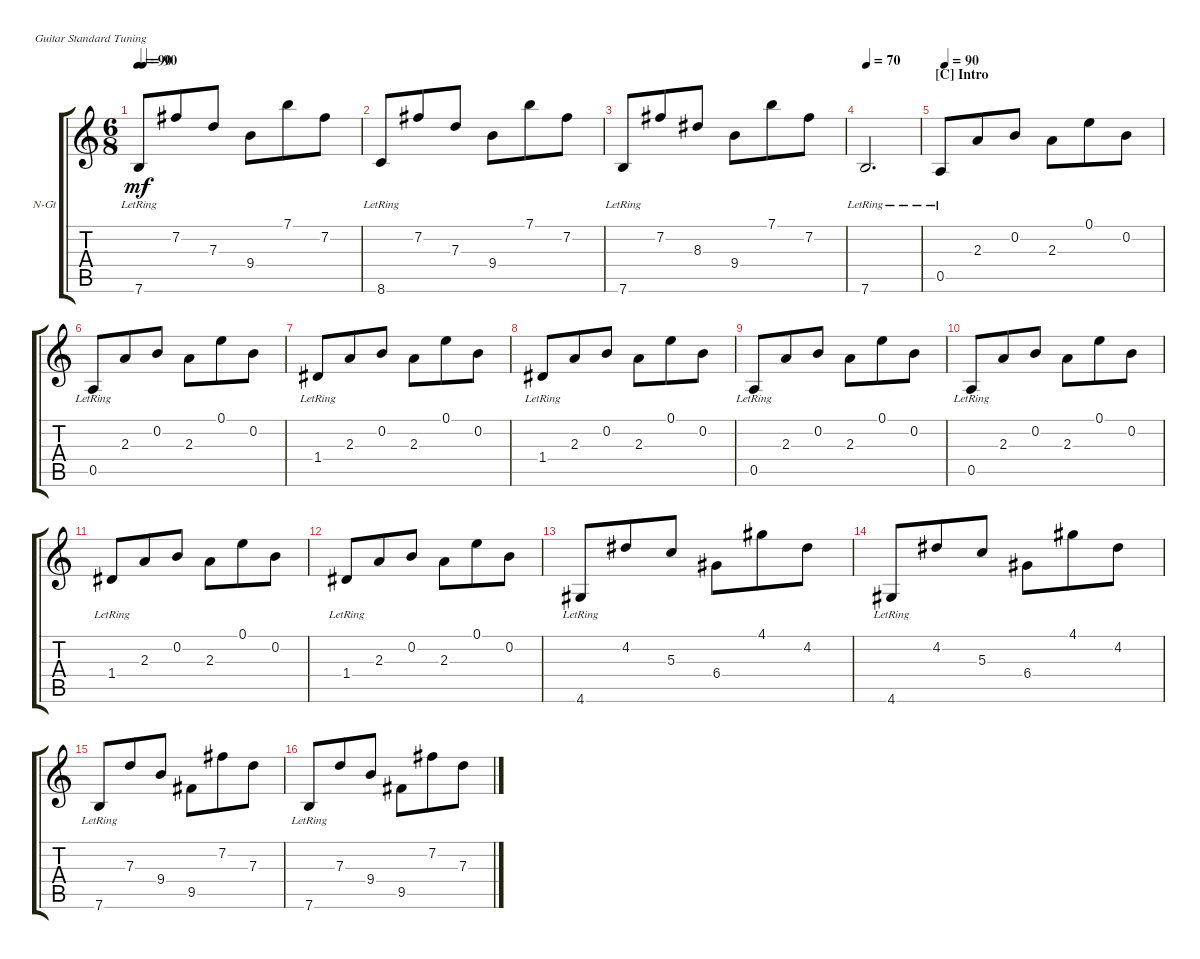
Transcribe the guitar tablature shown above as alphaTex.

\defaultSystemsLayout 4
\bracketExtendMode groupsimilarinstruments
\firstSystemTrackNameOrientation horizontal
\otherSystemsTrackNameOrientation horizontal
\track ("Rhythm Guitar" "N-Gt") {instrument acousticguitarnylon}
\staff {score tabs}
\tuning (E4 B3 G3 D3 A2 E2)
\ts (6 8)
\tempo 90
\tempo (90 0.025)
\clef g2
\ks c
7.6{lr}.8{dy mf} 7.2.8 7.3.8 9.4.8 7.1.8 7.2.8 |
8.6{lr}.8 7.2.8 7.3.8 9.4.8 7.1.8 7.2.8 |
7.6{lr}.8 7.2.8 8.3.8 9.4.8 7.1.8 7.2.8 |
\tempo (70 0.04375)
7.6{lr}.2{d} |
\section ("C" "Intro")
\tempo (90 0.025)
0.5{lr}.8 2.3.8 0.2.8 2.3.8 0.1.8 0.2.8 |
0.5{lr}.8 2.3.8 0.2.8 2.3.8 0.1.8 0.2.8 |
1.4{lr}.8 2.3.8 0.2.8 2.3.8 0.1.8 0.2.8 |
1.4{lr}.8 2.3.8 0.2.8 2.3.8 0.1.8 0.2.8 |
0.5{lr}.8 2.3.8 0.2.8 2.3.8 0.1.8 0.2.8 |
0.5{lr}.8 2.3.8 0.2.8 2.3.8 0.1.8 0.2.8 |
1.4{lr}.8 2.3.8 0.2.8 2.3.8 0.1.8 0.2.8 |
1.4{lr}.8 2.3.8 0.2.8 2.3.8 0.1.8 0.2.8 |
4.6{lr}.8 4.2.8 5.3.8 6.4.8 4.1.8 4.2.8 |
4.6{lr}.8 4.2.8 5.3.8 6.4.8 4.1.8 4.2.8 |
7.6{lr}.8 7.3.8 9.4.8 9.5.8 7.2.8 7.3.8 |
7.6{lr}.8 7.3.8 9.4.8 9.5.8 7.2.8 7.3.8
